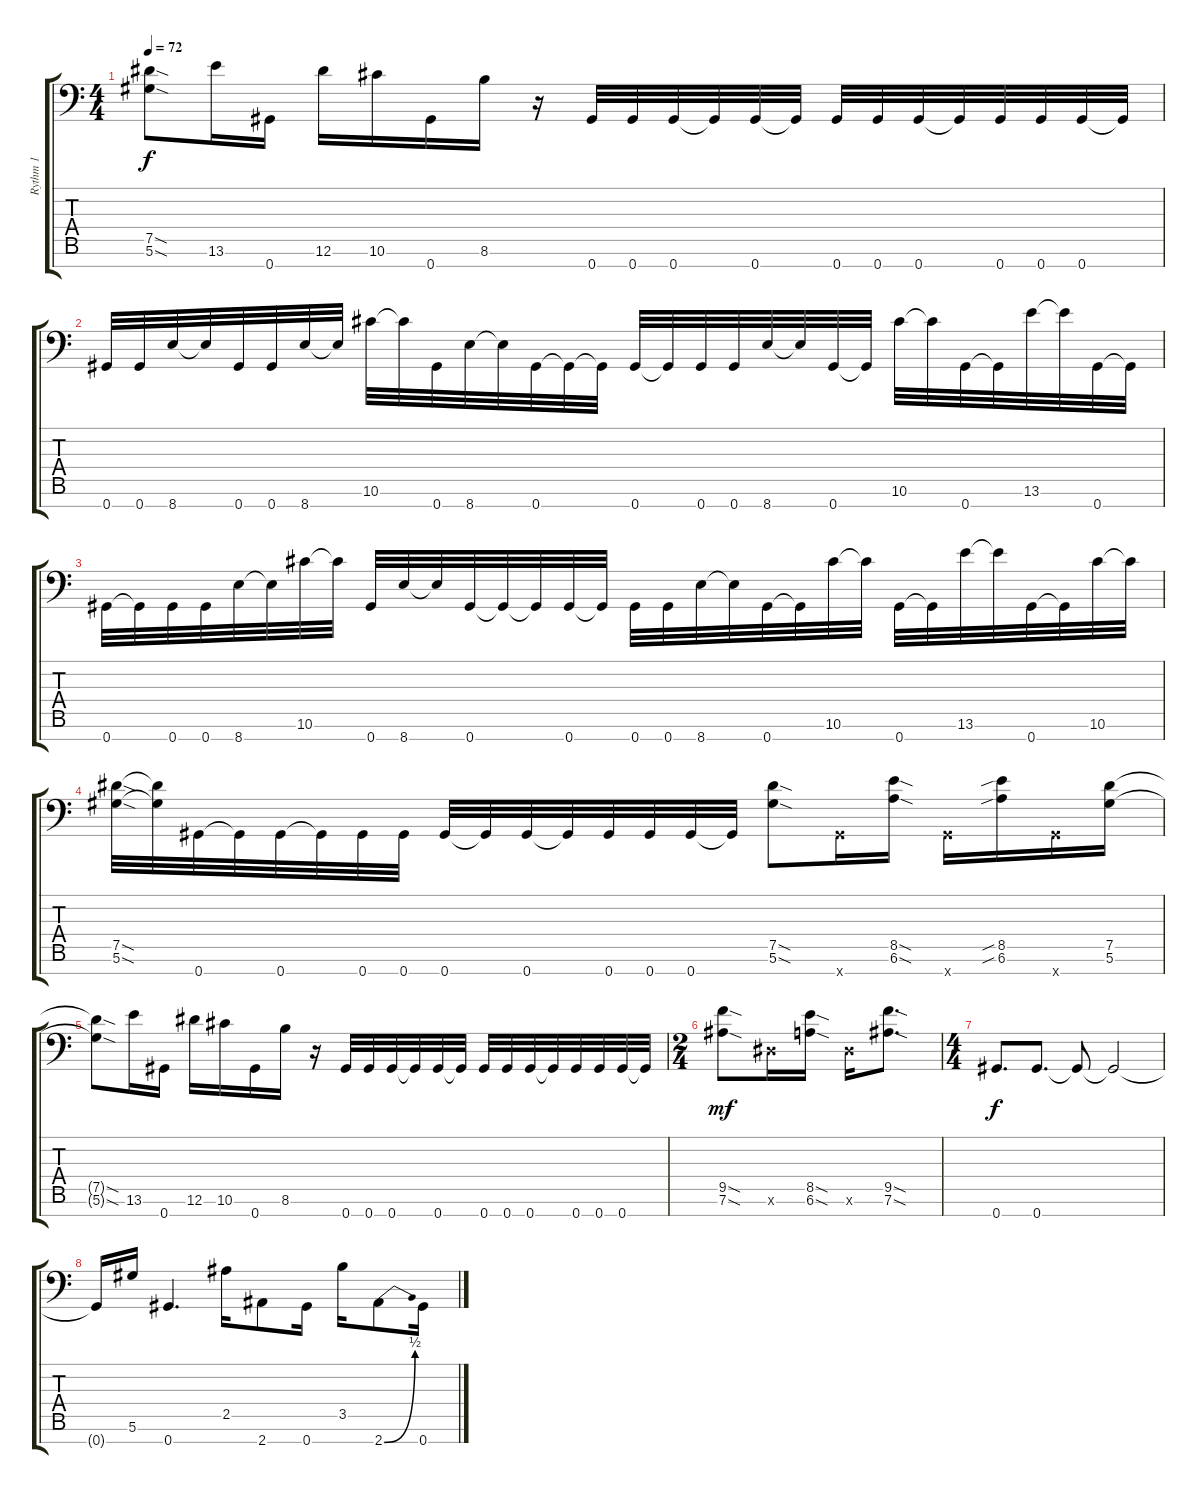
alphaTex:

\track ("Rythm 1" "Rythm 1") {instrument distortionguitar}
\staff {score tabs}
\tuning (Eb4 Bb3 Gb3 Db3 Ab2 Eb2 Ab1) {hide}
\ts (4 4)
\tempo 72
\clef f4
\ks c
(7.5{sod t} 5.6{sod t}).8{dy f} 13.6.16 0.7.16 12.6.16 10.6.16 0.7.16 8.6.16 r.16 0.7.32 0.7.32 0.7.32 0.7{t}.32 0.7.32 0.7{t}.32 0.7.32 0.7.32 0.7.32 0.7{t}.32 0.7.32 0.7.32 0.7.32 0.7{t}.32 |
0.7.32 0.7.32 8.7.32 8.7{t}.32 0.7.32 0.7.32 8.7.32 8.7{t}.32 10.6.32 10.6{t}.32 0.7.32 8.7.32 8.7{t}.32 0.7.32 0.7{t}.32 0.7{t}.32 0.7.32 0.7{t}.32 0.7.32 0.7.32 8.7.32 8.7{t}.32 0.7.32 0.7{t}.32 10.6.32 10.6{t}.32 0.7.32 0.7{t}.32 13.6.32 13.6{t}.32 0.7.32 0.7{t}.32 |
0.7.32 0.7{t}.32 0.7.32 0.7.32 8.7.32 8.7{t}.32 10.6.32 10.6{t}.32 0.7.32 8.7.32 8.7{t}.32 0.7.32 0.7{t}.32 0.7{t}.32 0.7.32 0.7{t}.32 0.7.32 0.7.32 8.7.32 8.7{t}.32 0.7.32 0.7{t}.32 10.6.32 10.6{t}.32 0.7.32 0.7{t}.32 13.6.32 13.6{t}.32 0.7.32 0.7{t}.32 10.6.32 10.6{t}.32 |
(7.5{sod} 5.6{sod}).32 (7.5{t} 5.6{t}).32 0.7.32 0.7{t}.32 0.7.32 0.7{t}.32 0.7.32 0.7.32 0.7.32 0.7{t}.32 0.7.32 0.7{t}.32 0.7.32 0.7.32 0.7.32 0.7{t}.32 (7.5{sod} 5.6{sod}).8 0.7{x}.16 (8.5{sod} 6.6{sod}).16 0.7{x}.16 (8.5{sib} 6.6{sib}).16 0.7{x}.16 (7.5 5.6).16 |
(7.5{sod t} 5.6{sod t}).8 13.6.16 0.7.16 12.6.16 10.6.16 0.7.16 8.6.16 r.16 0.7.32 0.7.32 0.7.32 0.7{t}.32 0.7.32 0.7{t}.32 0.7.32 0.7.32 0.7.32 0.7{t}.32 0.7.32 0.7.32 0.7.32 0.7{t}.32 |
\ts (2 4)
(9.5{sod} 7.6{sod}).8{dy mf} 0.6{x}.16 (8.5{sod} 6.6{sod}).16 0.6{x}.16 (9.5{sod} 7.6{sod}).8{d} |
\ts (4 4)
0.7.8{d dy f} 0.7.8{d} 0.7{t}.8 0.7{t}.2 |
0.7{t}.16 5.6.16 0.7.4{d} 2.5.16 2.7.8 0.7.16 3.5.16 2.7{be (bend 0 0 60 2)}.8 0.7.16
